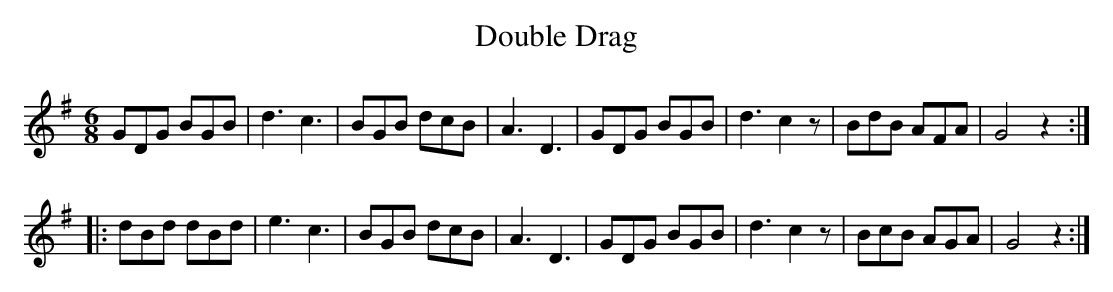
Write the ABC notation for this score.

X:1
T:Double Drag
M:6/8
L:1/8
K:G
GDG BGB|d3 c3|BGB dcB|A3 D3|GDG BGB|d3 c2z|BdB AFA|G4 z2:|
|:dBd dBd|e3c3|BGB dcB|A3 D3|GDG BGB|d3 c2z|BcB AGA|G4 z2:|
